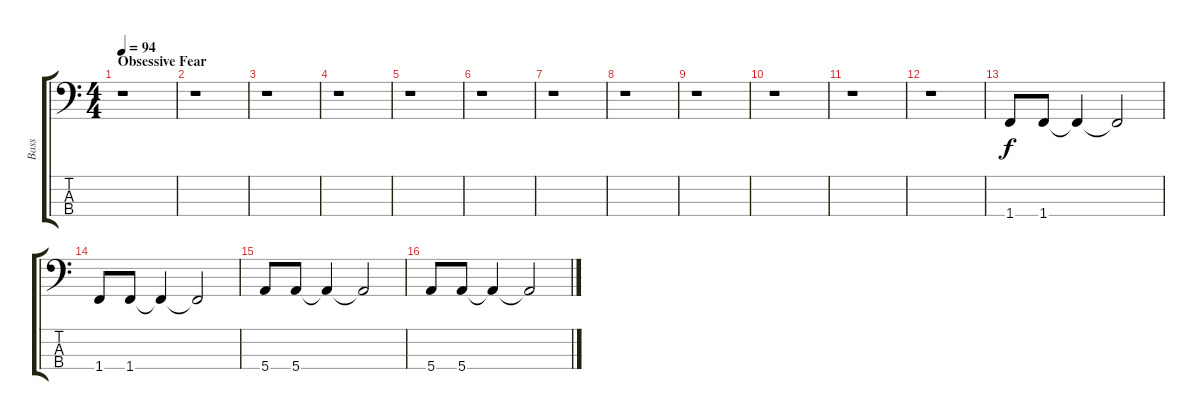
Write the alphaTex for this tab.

\track ("Bass" "Bass") {instrument electricbassfinger}
\staff {score tabs}
\tuning (G2 D2 A1 E1) {hide}
\ts (4 4)
\section ("" "Obsessive Fear")
\tempo 94
\clef f4
\ks c
r.1{dy f instrument electricbassfinger} |
r.1 |
r.1 |
r.1 |
r.1 |
r.1 |
r.1 |
r.1 |
r.1 |
r.1 |
r.1 |
r.1 |
1.4.8 1.4.8 1.4{t}.4 1.4{t}.2 |
1.4.8 1.4.8 1.4{t}.4 1.4{t}.2 |
5.4.8 5.4.8 5.4{t}.4 5.4{t}.2 |
5.4.8 5.4.8 5.4{t}.4 5.4{t}.2
